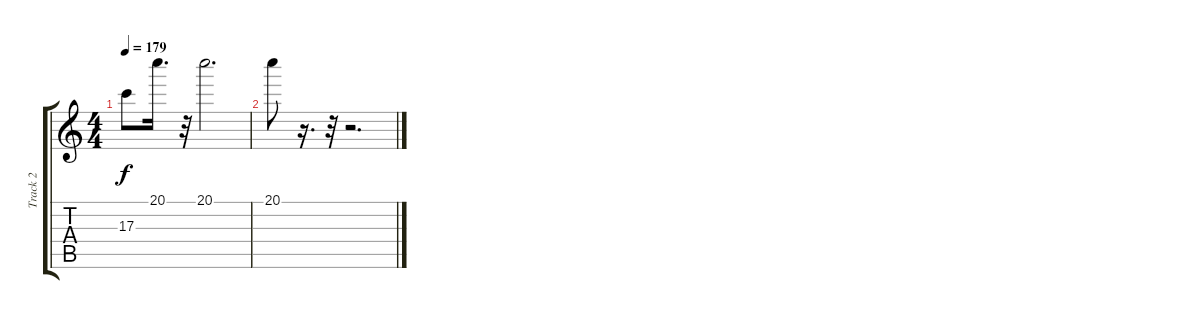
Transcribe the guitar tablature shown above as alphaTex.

\track ("Track 2" "Track 2") {instrument overdrivenguitar}
\staff {score tabs}
\tuning (E4 B3 G3 D3 A2 E2) {hide}
\ts (4 4)
\tempo 179
\clef g2
\ks c
17.3.8{dy f} 20.1.16{d} r.32 20.1.2{d} |
20.1.8 r.16{d} r.32 r.2{d}
